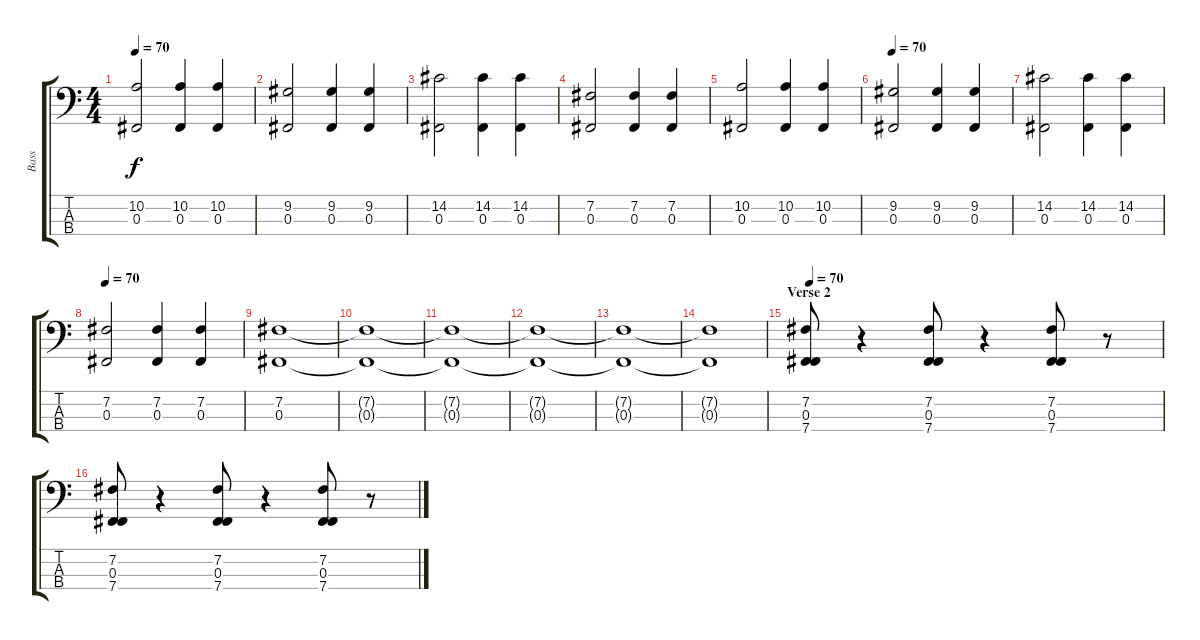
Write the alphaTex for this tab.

\track ("Bass" "Bass") {instrument electricbasspick}
\staff {score tabs}
\tuning (E2 B1 Gb1 B0) {hide}
\ts (4 4)
\tempo 70
\clef f4
\ks c
(10.2 0.3).2{dy f} (10.2 0.3).4 (10.2 0.3).4 |
(9.2 0.3).2 (9.2 0.3).4 (9.2 0.3).4 |
(14.2 0.3).2 (14.2 0.3).4 (14.2 0.3).4 |
(7.2 0.3).2 (7.2 0.3).4 (7.2 0.3).4 |
(10.2 0.3).2 (10.2 0.3).4 (10.2 0.3).4 |
\tempo 70
(9.2 0.3).2 (9.2 0.3).4 (9.2 0.3).4 |
(14.2 0.3).2 (14.2 0.3).4 (14.2 0.3).4 |
\tempo 70
(7.2 0.3).2 (7.2 0.3).4 (7.2 0.3).4 |
(7.2 0.3).1 |
(7.2{t} 0.3{t}).1 |
(7.2{t} 0.3{t}).1 |
(7.2{t} 0.3{t}).1 |
(7.2{t} 0.3{t}).1 |
(7.2{t} 0.3{t}).1 |
\section ("" "Verse 2")
\tempo 70
(7.2 0.3 7.4).8 r.4 (7.2 0.3 7.4).8 r.4 (7.2 0.3 7.4).8 r.8 |
(7.2 0.3 7.4).8 r.4 (7.2 0.3 7.4).8 r.4 (7.2 0.3 7.4).8 r.8
